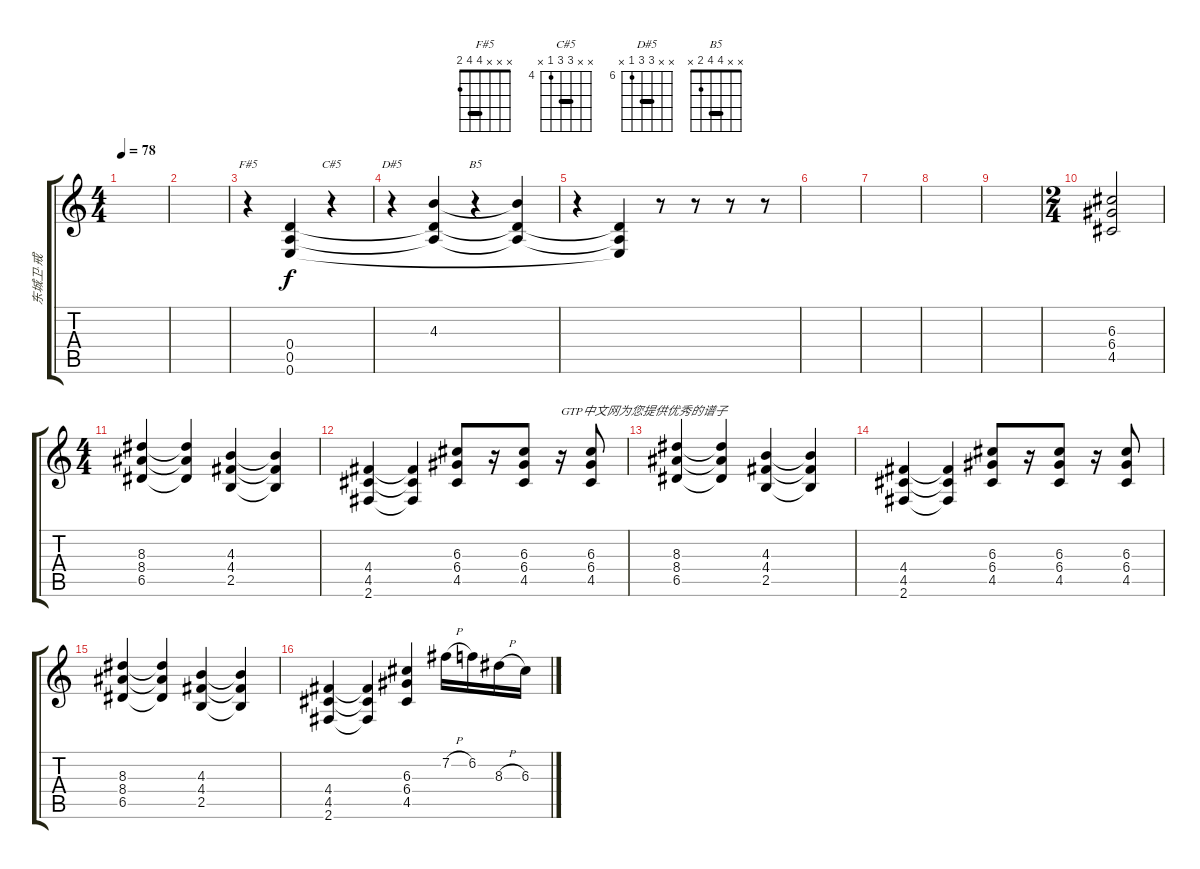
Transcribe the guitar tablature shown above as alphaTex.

\track ("东城卫·戒" "东城卫·戒") {instrument electricguitarclean}
\staff {score tabs}
\tuning (E4 B3 G3 D3 A2 E2) {hide}
\chord ("F#5" x x x 4 4 2) {barre 4}
\chord ("C#5" x x 6 6 4 x) {firstfret 4 barre 6}
\chord ("D#5" x x 8 8 6 x) {firstfret 6 barre 8}
\chord ("B5" x x 4 4 2 x) {barre 4}
\ts (4 4)
\tempo 78
\clef g2
\ks c
|
|
r.4{ch "F#5"} (0.4 0.5 0.6).4 r.4{ch "C#5"} |
r.4{ch "D#5"} (4.3 0.4{t} 0.5{t}).4 r.4{ch "B5"} (4.3{t} 0.4{t} 0.5{t}).4 |
r.4 (0.4{t} 0.5{t} 0.6{t}).4 r.8 r.8 r.8 r.8 |
|
|
|
|
\ts (2 4)
(6.3 6.4 4.5).2 |
\ts (4 4)
(8.3 8.4 6.5).4{volume 10 instrument distortionguitar} (8.3{t} 8.4{t} 6.5{t}).4 (4.3 4.4 2.5).4 (4.3{t} 4.4{t} 2.5{t}).4 |
(4.4 4.5 2.6).4 (4.4{t} 4.5{t} 2.6{t}).4 (6.3 6.4 4.5).8 r.16 (6.3 6.4 4.5).8 r.16{txt "GTP中文网为您提供优秀的谱子"} (6.3 6.4 4.5).8 |
(8.3 8.4 6.5).4 (8.3{t} 8.4{t} 6.5{t}).4 (4.3 4.4 2.5).4 (4.3{t} 4.4{t} 2.5{t}).4 |
(4.4 4.5 2.6).4 (4.4{t} 4.5{t} 2.6{t}).4 (6.3 6.4 4.5).8 r.16 (6.3 6.4 4.5).8 r.16 (6.3 6.4 4.5).8 |
(8.3 8.4 6.5).4 (8.3{t} 8.4{t} 6.5{t}).4 (4.3 4.4 2.5).4 (4.3{t} 4.4{t} 2.5{t}).4 |
(4.4 4.5 2.6).4 (4.4{t} 4.5{t} 2.6{t}).4 (6.3 6.4 4.5).4 7.2{h}.16 6.2.16 8.3{h}.16 6.3.16
